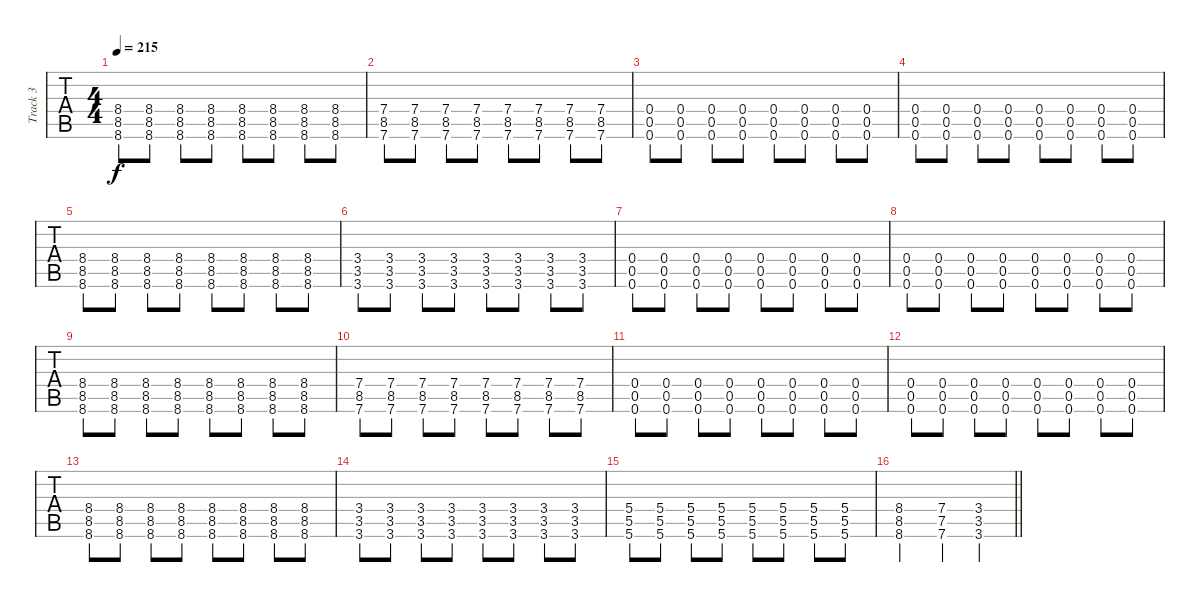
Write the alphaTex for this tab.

\track ("Track 3" "Track 3") {instrument distortionguitar}
\staff {tabs}
\tuning (C4 G3 Eb3 Bb2 F2 Bb1) {hide}
\ts (4 4)
\tempo 215
\clef f4
\ks c
(8.4 8.5 8.6).8{dy f} (8.4 8.5 8.6).8 (8.4 8.5 8.6).8 (8.4 8.5 8.6).8 (8.4 8.5 8.6).8 (8.4 8.5 8.6).8 (8.4 8.5 8.6).8 (8.4 8.5 8.6).8 |
(7.4 8.5 7.6).8 (7.4 8.5 7.6).8 (7.4 8.5 7.6).8 (7.4 8.5 7.6).8 (7.4 8.5 7.6).8 (7.4 8.5 7.6).8 (7.4 8.5 7.6).8 (7.4 8.5 7.6).8 |
(0.4 0.5 0.6).8 (0.4 0.5 0.6).8 (0.4 0.5 0.6).8 (0.4 0.5 0.6).8 (0.4 0.5 0.6).8 (0.4 0.5 0.6).8 (0.4 0.5 0.6).8 (0.4 0.5 0.6).8 |
(0.4 0.5 0.6).8 (0.4 0.5 0.6).8 (0.4 0.5 0.6).8 (0.4 0.5 0.6).8 (0.4 0.5 0.6).8 (0.4 0.5 0.6).8 (0.4 0.5 0.6).8 (0.4 0.5 0.6).8 |
(8.4 8.5 8.6).8 (8.4 8.5 8.6).8 (8.4 8.5 8.6).8 (8.4 8.5 8.6).8 (8.4 8.5 8.6).8 (8.4 8.5 8.6).8 (8.4 8.5 8.6).8 (8.4 8.5 8.6).8 |
(3.4 3.5 3.6).8 (3.4 3.5 3.6).8 (3.4 3.5 3.6).8 (3.4 3.5 3.6).8 (3.4 3.5 3.6).8 (3.4 3.5 3.6).8 (3.4 3.5 3.6).8 (3.4 3.5 3.6).8 |
(0.4 0.5 0.6).8 (0.4 0.5 0.6).8 (0.4 0.5 0.6).8 (0.4 0.5 0.6).8 (0.4 0.5 0.6).8 (0.4 0.5 0.6).8 (0.4 0.5 0.6).8 (0.4 0.5 0.6).8 |
(0.4 0.5 0.6).8 (0.4 0.5 0.6).8 (0.4 0.5 0.6).8 (0.4 0.5 0.6).8 (0.4 0.5 0.6).8 (0.4 0.5 0.6).8 (0.4 0.5 0.6).8 (0.4 0.5 0.6).8 |
(8.4 8.5 8.6).8 (8.4 8.5 8.6).8 (8.4 8.5 8.6).8 (8.4 8.5 8.6).8 (8.4 8.5 8.6).8 (8.4 8.5 8.6).8 (8.4 8.5 8.6).8 (8.4 8.5 8.6).8 |
(7.4 8.5 7.6).8 (7.4 8.5 7.6).8 (7.4 8.5 7.6).8 (7.4 8.5 7.6).8 (7.4 8.5 7.6).8 (7.4 8.5 7.6).8 (7.4 8.5 7.6).8 (7.4 8.5 7.6).8 |
(0.4 0.5 0.6).8 (0.4 0.5 0.6).8 (0.4 0.5 0.6).8 (0.4 0.5 0.6).8 (0.4 0.5 0.6).8 (0.4 0.5 0.6).8 (0.4 0.5 0.6).8 (0.4 0.5 0.6).8 |
(0.4 0.5 0.6).8 (0.4 0.5 0.6).8 (0.4 0.5 0.6).8 (0.4 0.5 0.6).8 (0.4 0.5 0.6).8 (0.4 0.5 0.6).8 (0.4 0.5 0.6).8 (0.4 0.5 0.6).8 |
(8.4 8.5 8.6).8 (8.4 8.5 8.6).8 (8.4 8.5 8.6).8 (8.4 8.5 8.6).8 (8.4 8.5 8.6).8 (8.4 8.5 8.6).8 (8.4 8.5 8.6).8 (8.4 8.5 8.6).8 |
(3.4 3.5 3.6).8 (3.4 3.5 3.6).8 (3.4 3.5 3.6).8 (3.4 3.5 3.6).8 (3.4 3.5 3.6).8 (3.4 3.5 3.6).8 (3.4 3.5 3.6).8 (3.4 3.5 3.6).8 |
(5.4 5.5 5.6).8 (5.4 5.5 5.6).8 (5.4 5.5 5.6).8 (5.4 5.5 5.6).8 (5.4 5.5 5.6).8 (5.4 5.5 5.6).8 (5.4 5.5 5.6).8 (5.4 5.5 5.6).8 |
\barLineRight lightlight
(8.4 8.5 8.6).2 (7.4 7.5 7.6).4 (3.4 3.5 3.6).4
